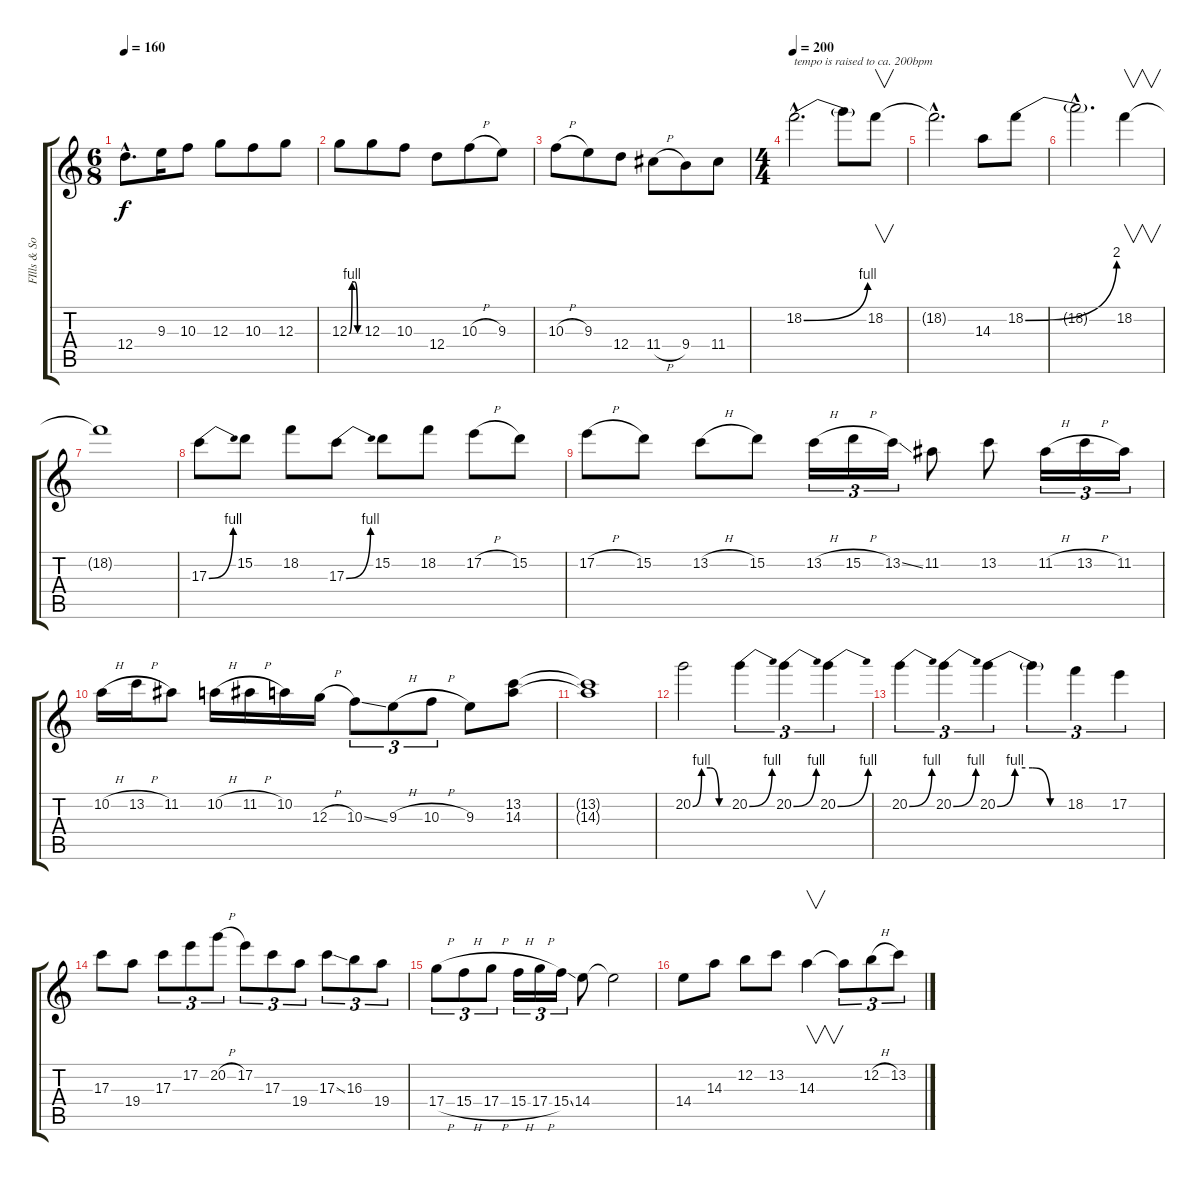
\track ("FIlls & Soli (Distortion)" "FIlls & So") {instrument distortionguitar}
\staff {score tabs}
\tuning (E4 B3 G3 D3 A2 E2) {hide}
\ts (6 8)
\tempo 160
\clef g2
\ks c
12.4{hac}.8{d dy f} 9.3.16 10.3.8 12.3.8 10.3.8 12.3.8 |
12.3{be (custom 0 0 15 4 30 4 45 0 60 0)}.8 12.3.8 10.3.8 12.4.8 10.3{h}.8 9.3.8 |
10.3{h}.8 9.3.8 12.4.8 11.4{h}.8 9.4.8 11.4.8 |
\ts (4 4)
\tempo 200
18.2{be (bend 0 0 60 4) hac}.2{d txt "tempo is raised to ca. 200bpm"} 18.2{t}.8 18.2.8{v} |
18.2{hac t}.2{d} 14.3.8 18.2{be (bend 0 0 60 8)}.8 |
18.2{hac t}.2{d} 18.2.4{v} |
18.2{t}.1 |
17.3{be (bend 0 0 60 4)}.8 15.2.8 18.2.8 17.3{be (bend 0 0 60 4)}.8 15.2.8 18.2.8 17.2{h}.8 15.2.8 |
17.2{h}.8 15.2.8 13.2{h}.8 15.2.8 13.2{h}.16{tu (3 2)} 15.2{h}.16{tu (3 2)} 13.2{ss}.16{tu (3 2)} 11.2.8 13.2.8 11.2{h}.16{tu (3 2)} 13.2{h}.16{tu (3 2)} 11.2.16{tu (3 2)} |
10.2{h}.16 13.2{h}.16 11.2.8 10.2{h}.16 11.2{h}.16 10.2.16 12.3{h}.16 10.3{ss}.8{tu (3 2)} 9.3{h}.8{tu (3 2)} 10.3{h}.8{tu (3 2)} 9.3.8 (13.2 14.3).8 |
(13.2{t} 14.3{t}).1 |
20.2{be (custom 0 0 15 4 30 4 45 0 60 0)}.2 20.2{be (bend 0 0 60 4)}.4{tu (3 2)} 20.2{be (bend 0 0 60 4)}.4{tu (3 2)} 20.2{be (bend 0 0 60 4)}.4{tu (3 2)} |
20.2{be (bend 0 0 60 4)}.4{tu (3 2)} 20.2{be (bend 0 0 60 4)}.4{tu (3 2)} 20.2{be (custom 0 0 15 4 30 4 45 0 60 0)}.4{tu (3 2)} 20.2{t}.4{tu (3 2)} 18.2.4{tu (3 2)} 17.2.4{tu (3 2)} |
17.3.8 19.4.8 17.3.8{tu (3 2)} 17.2.8{tu (3 2)} 20.2{h}.8{tu (3 2)} 17.2.8{tu (3 2)} 17.3.8{tu (3 2)} 19.4.8{tu (3 2)} 17.3{ss}.8{tu (3 2)} 16.3.8{tu (3 2)} 19.4.8{tu (3 2)} |
17.4{h}.8{tu (3 2)} 15.4{h}.8{tu (3 2)} 17.4{h}.8{tu (3 2)} 15.4{h}.16{tu (3 2)} 17.4{h}.16{tu (3 2)} 15.4{ss}.16{tu (3 2)} 14.4.8 14.4{t}.2 |
14.4.8 14.3.8 12.2.8 13.2.8 14.3.4{v} 14.3{t}.8{tu (3 2)} 12.2{h}.8{tu (3 2)} 13.2{h}.8{tu (3 2)}
